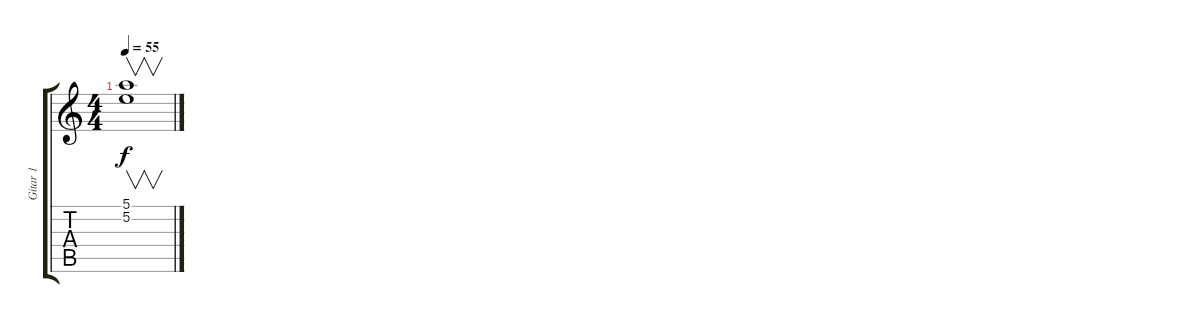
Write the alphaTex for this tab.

\track ("Gitar 1" "Gitar 1") {instrument electricguitarclean}
\staff {score tabs}
\tuning (E4 B3 G3 D3 A2 E2) {hide}
\ts (4 4)
\tempo 55
\clef g2
\ks c
(5.1 5.2).1{v dy f}
